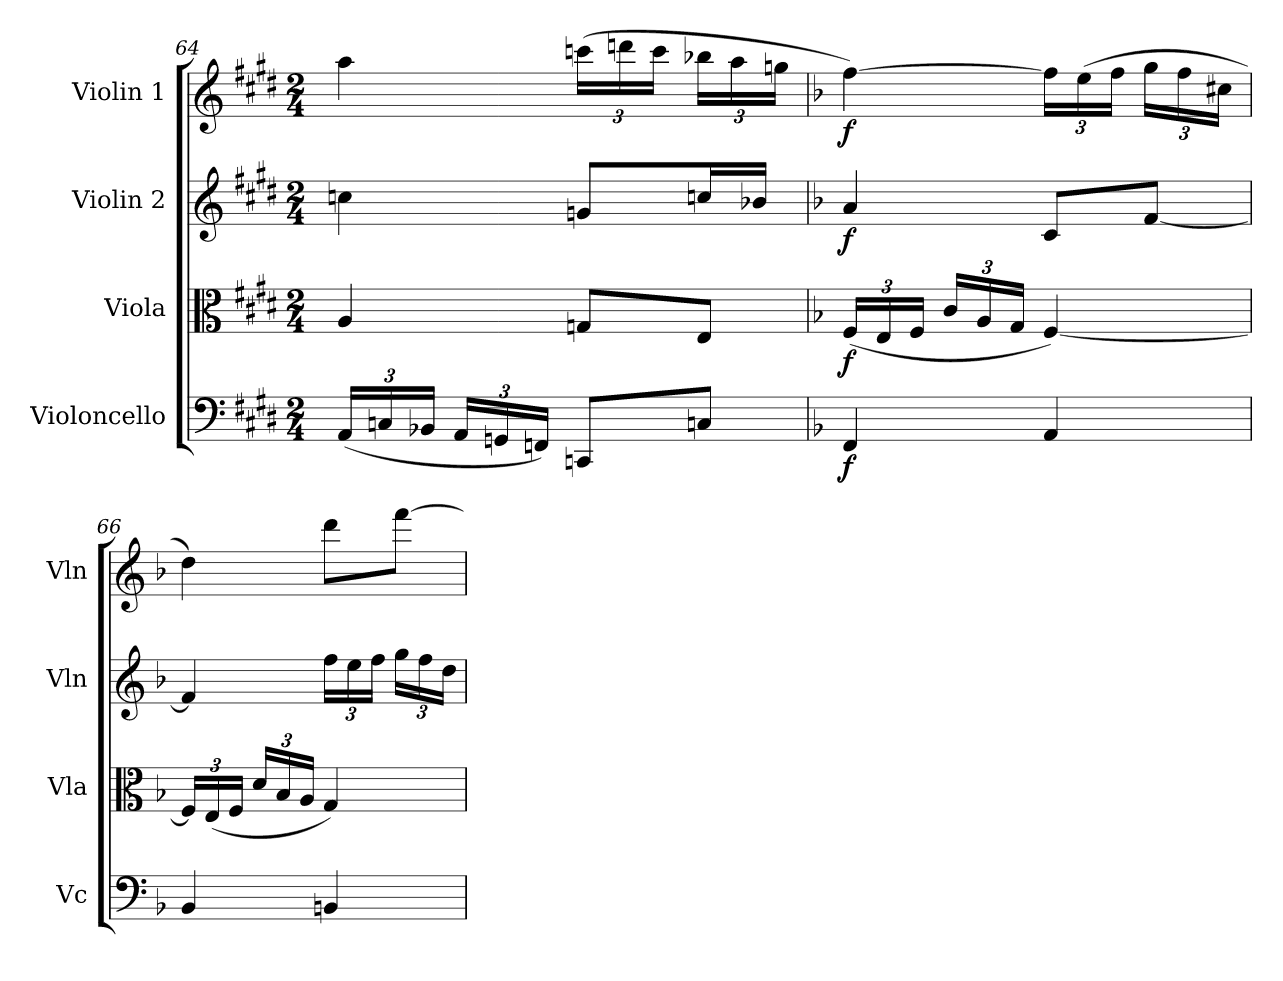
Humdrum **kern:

**kern	**dynam	**kern	**dynam	**kern	**dynam	**kern	**dynam
*part4	*part4	*part3	*part3	*part2	*part2	*part1	*part1
*staff4	*staff4	*staff3	*staff3	*staff2	*staff2	*staff1	*staff1
*I"Violoncello	*	*I"Viola	*	*I"Violin 2	*	*I"Violin 1	*
*I'Vc	*	*I'Vla	*	*I'Vln	*	*I'Vln	*
!!LO:PB:g=z
*clefF4	*	*clefC3	*	*clefG2	*	*clefG2	*
*k[f#c#g#d#]	*	*k[f#c#g#d#]	*	*k[f#c#g#d#]	*	*k[f#c#g#d#]	*
*M2/4	*	*M2/4	*	*M2/4	*	*M2/4	*
*Xbrackettup	*	*	*	*	*	*	*
=64	=64	=64	=64	=64	=64	=64	=64
(24AA/LL	.	4A/	.	4ccn\	.	4aa\	.
24Cn/	.	.	.	.	.	.	.
24BB-X/JJ	.	.	.	.	.	.	.
24AA/LL	.	.	.	.	.	.	.
24GGn/	.	.	.	.	.	.	.
24FFn/JJ)	.	.	.	.	.	.	.
*	*	*	*	*	*	*Xbrackettup	*
8CCnj/L	.	8Gn/L	.	8gn/L	.	(24cccn\LL	.
.	.	.	.	.	.	24dddn\	.
.	.	.	.	.	.	24ccc\JJ	.
8Cn/J	.	8E/J	.	16ccn/L	.	24bb-X\LL	.
.	.	.	.	.	.	24aa\	.
.	.	.	.	16b-X/JJ	.	.	.
.	.	.	.	.	.	24ggn\JJ	.
=65	=65	=65	=65	=65	=65	=65	=65
*k[b-]	*	*k[b-]	*	*k[b-]	*	*k[b-]	*
*	*	*Xbrackettup	*	*	*	*	*
!	!LO:DY:b	!	!LO:DY:b	!	!LO:DY:b	!	!LO:DY:b
4FF/	f	(24F/LL	f	4a/	f	[4ff\)	f
.	.	24E/	.	.	.	.	.
.	.	24F/JJ	.	.	.	.	.
.	.	24c/LL	.	.	.	.	.
.	.	24A/	.	.	.	.	.
.	.	24G/JJ	.	.	.	.	.
4AA/	.	[4F/)	.	8c/L	.	24ff\LL]	.
.	.	.	.	.	.	(24ee\	.
.	.	.	.	.	.	24ff\JJ	.
.	.	.	.	[8f/J	.	24gg\LL	.
.	.	.	.	.	.	24ff\	.
.	.	.	.	.	.	24cc#X\JJ	.
=66	=66	=66	=66	=66	=66	=66	=66
4BB-/	.	24F/LL]	.	4f/]	.	4dd\)	.
.	.	(24E/	.	.	.	.	.
.	.	24F/JJ	.	.	.	.	.
.	.	24d/LL	.	.	.	.	.
.	.	24B-/	.	.	.	.	.
.	.	24A/JJ	.	.	.	.	.
*	*	*	*	*Xbrackettup	*	*	*
4BBn/	.	4G/)	.	24ff\LL	.	8ddd\L	.
.	.	.	.	24ee\	.	.	.
.	.	.	.	24ff\JJ	.	.	.
.	.	.	.	24gg\LL	.	[8fff\J	.
.	.	.	.	24ff\	.	.	.
.	.	.	.	24dd\JJ	.	.	.
=	=	=	=	=	=	=	=
*-	*-	*-	*-	*-	*-	*-	*-
